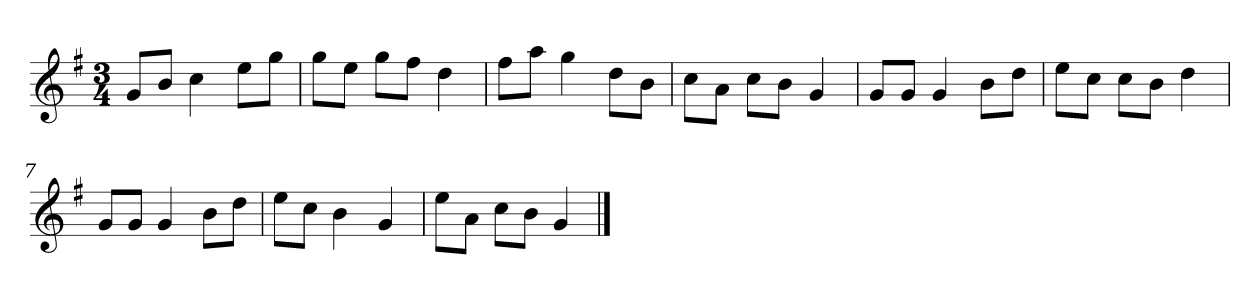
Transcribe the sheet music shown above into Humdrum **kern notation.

**kern
*part1
*staff1
*clefG2
*k[f#]
*G:
*M3/4
=
8g/L
8b/J
4cc
8ee\L
8gg\J
=2
8gg\L
8ee\J
8gg\L
8ff#\J
4dd
=3
8ff#\L
8aa\J
4gg
8dd\L
8b\J
=4
8cc\L
8a\J
8cc\L
8b\J
4g
=5y
8g/L
8g/J
4g
8b\L
8dd\J
=6
8ee\L
8cc\J
8cc\L
8b\J
4dd
=7
8g/L
8g/J
4g
8b\L
8dd\J
=8
8ee\L
8cc\J
4b
4g
=9
8ee\L
8a\J
8cc\L
8b\J
4g
==
*-
